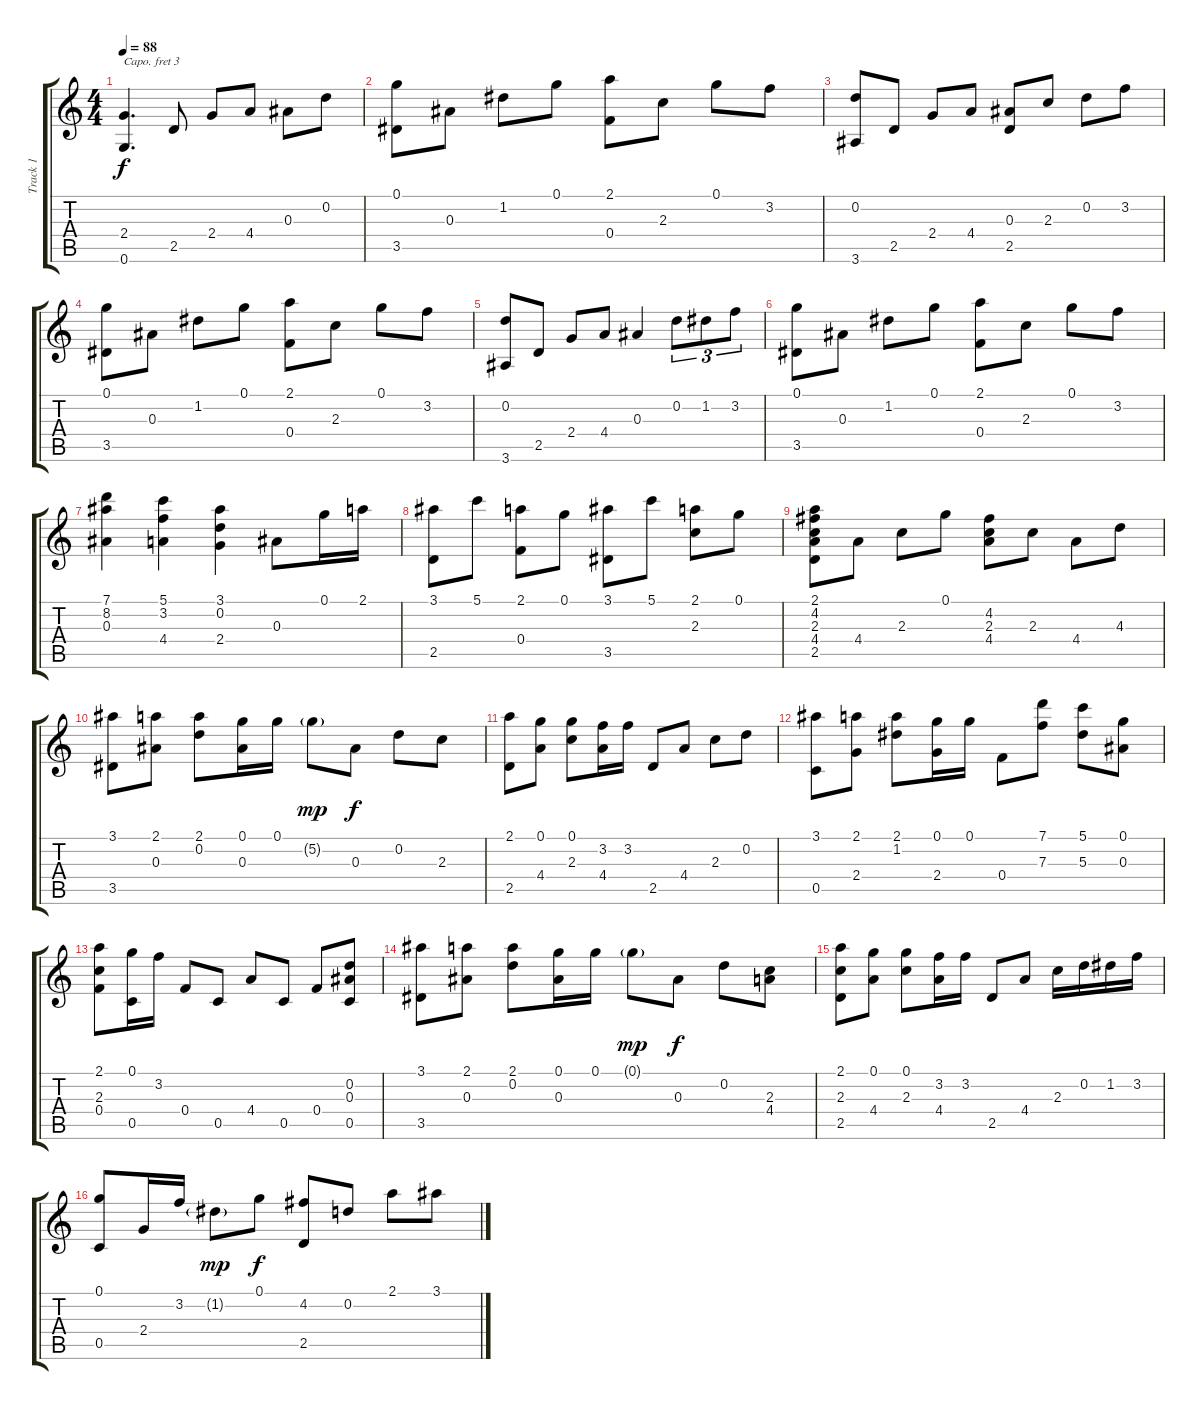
\track ("Track 1" "Track 1") {instrument acousticguitarsteel}
\staff {score tabs}
\capo 3
\tuning (E4 B3 G3 D3 A2 E2) {hide}
\ts (4 4)
\tempo 88
\clef g2
\ks c
(2.4 0.6).4{d dy f} 2.5.8 2.4.8 4.4.8 0.3.8 0.2.8 |
(0.1 3.5).8 0.3.8 1.2.8 0.1.8 (2.1 0.4).8 2.3.8 0.1.8 3.2.8 |
(0.2 3.6).8 2.5.8 2.4.8 4.4.8 (0.3 2.5).8 2.3.8 0.2.8 3.2.8 |
(0.1 3.5).8 0.3.8 1.2.8 0.1.8 (2.1 0.4).8 2.3.8 0.1.8 3.2.8 |
(0.2 3.6).8 2.5.8 2.4.8 4.4.8 0.3.4 0.2.8{tu (3 2)} 1.2.8{tu (3 2)} 3.2.8{tu (3 2)} |
(0.1 3.5).8 0.3.8 1.2.8 0.1.8 (2.1 0.4).8 2.3.8 0.1.8 3.2.8 |
(7.1 8.2 0.3).4 (5.1 3.2 4.4).4 (3.1 0.2 2.4).4 0.3.8 0.1.16 2.1.16 |
(3.1 2.5).8 5.1.8 (2.1 0.4).8 0.1.8 (3.1 3.5).8 5.1.8 (2.1 2.3).8 0.1.8 |
(2.1 4.2 2.3 4.4 2.5).8 4.4.8 2.3.8 0.1.8 (4.2 2.3 4.4).8 2.3.8 4.4.8 4.3.8 |
(3.1 3.5).8 (2.1 0.3).8 (2.1 0.2).8 (0.1 0.3).16 0.1.16 5.2{g}.8{dy mp} 0.3.8{dy f} 0.2.8 2.3.8 |
(2.1 2.5).8 (0.1 4.4).8 (0.1 2.3).8 (3.2 4.4).16 3.2.16 2.5.8 4.4.8 2.3.8 0.2.8 |
(3.1 0.5).8 (2.1 2.4).8 (2.1 1.2).8 (0.1 2.4).16 0.1.16 0.4.8 (7.1 7.3).8 (5.1 5.3).8 (0.1 0.3).8 |
(2.1 2.3 0.4).8 (0.1 0.5).16 3.2.16 0.4.8 0.5.8 4.4.8 0.5.8 0.4.8 (0.2 0.3 0.5).8 |
(3.1 3.5).8 (2.1 0.3).8 (2.1 0.2).8 (0.1 0.3).16 0.1.16 0.1{g}.8{dy mp} 0.3.8{dy f} 0.2.8 (2.3 4.4).8 |
(2.1 2.3 2.5).8 (0.1 4.4).8 (0.1 2.3).8 (3.2 4.4).16 3.2.16 2.5.8 4.4.8 2.3.16 0.2.16 1.2.16 3.2.16 |
(0.1 0.5).8 2.4.16 3.2.16 1.2{g}.8{dy mp} 0.1.8{dy f} (4.2 2.5).8 0.2.8 2.1.8 3.1.8
